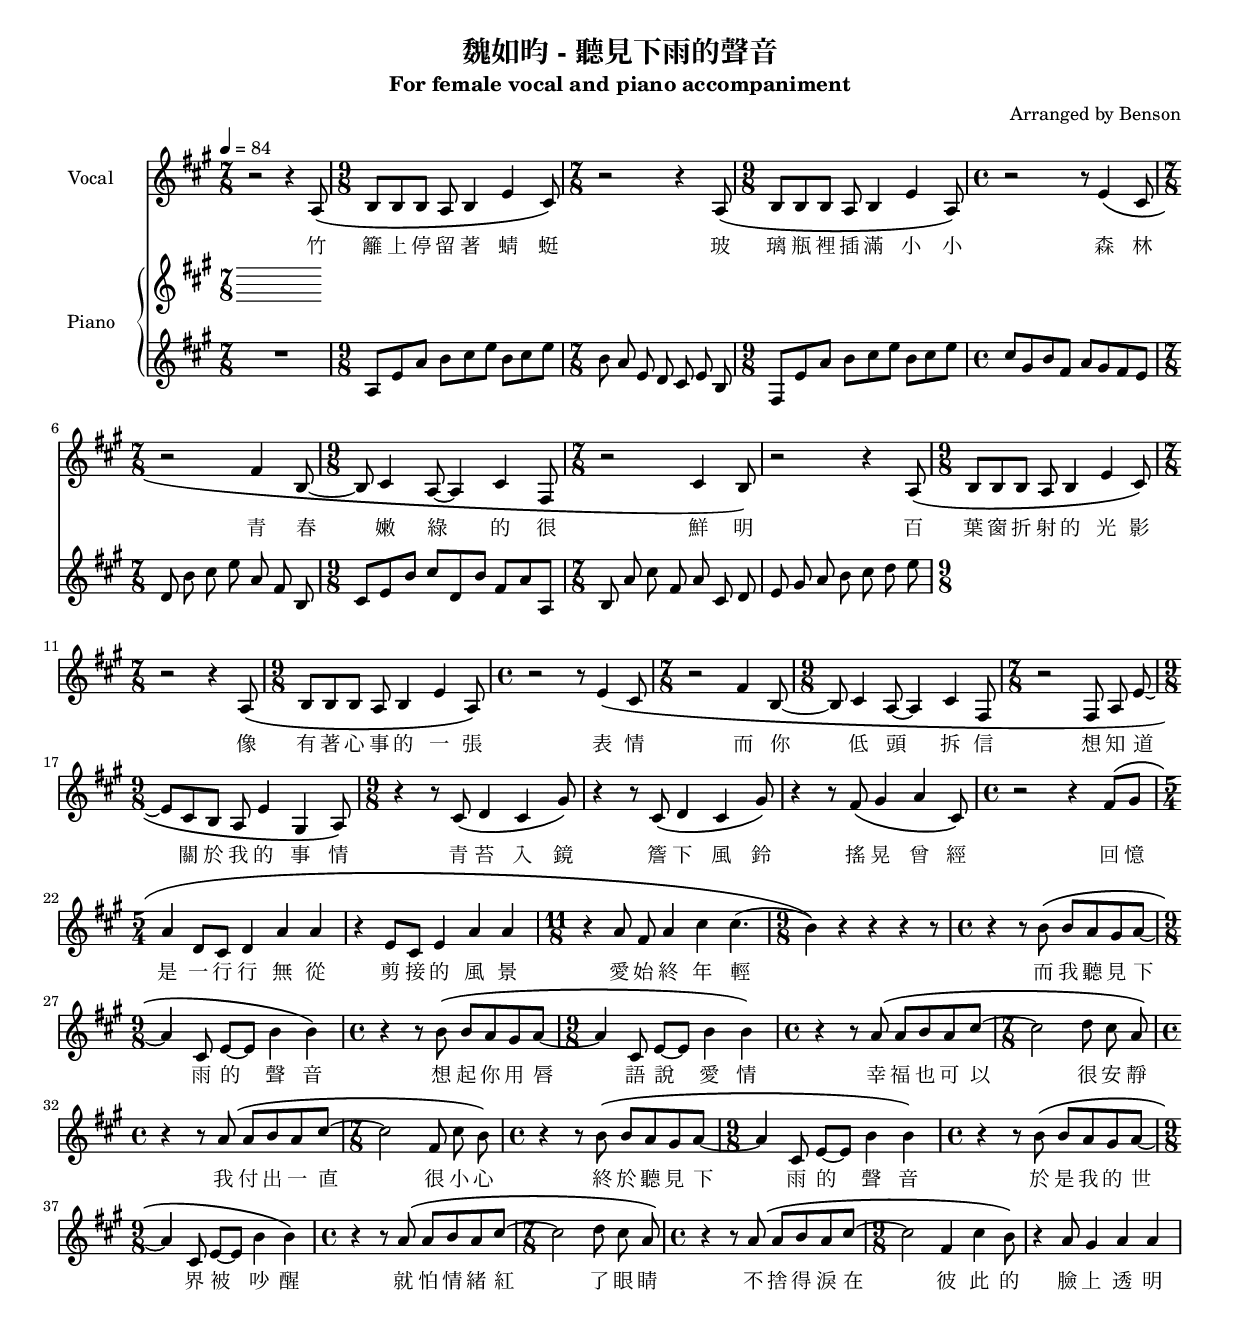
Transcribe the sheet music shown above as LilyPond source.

\version "2.18.2"
\include "articulate.ly"
#(set-global-staff-size 16)

%%%%%%%%%%%%%%%%%%%%%%%%%%%%%%%%%%%%%%%%%%%%%%%%%%%%%%%%%%%%%%%%%%%%%%%%%%%%%%%%%%%%%%%%%%
%%  http://lsr.di.unimi.it/LSR/Item?id=445

%LSR by Jay Anderson.
%modyfied by Simon Albrecht on March 2014.
%=> http://lilypond.1069038.n5.nabble.com/LSR-445-error-td160662.html

#(define (octave-up m t)
 (let* ((octave (1- t))
      (new-note (ly:music-deep-copy m))
      (new-pitch (ly:make-pitch
        octave
        (ly:pitch-notename (ly:music-property m 'pitch))
        (ly:pitch-alteration (ly:music-property m 'pitch)))))
  (set! (ly:music-property new-note 'pitch) new-pitch)
  new-note))

#(define (octavize-chord elements t)
 (cond ((null? elements) elements)
     ((eq? (ly:music-property (car elements) 'name) 'NoteEvent)
       (cons (car elements)
             (cons (octave-up (car elements) t)
                   (octavize-chord (cdr elements) t))))
     (else (cons (car elements) (octavize-chord (cdr elements ) t)))))

#(define (octavize music t)
 (if (eq? (ly:music-property music 'name) 'EventChord)
       (ly:music-set-property! music 'elements (octavize-chord
(ly:music-property music 'elements) t)))
 music)

makeOctaves = #(define-music-function (parser location arg mus) (integer? ly:music?)
 (music-map (lambda (x) (octavize x arg)) (event-chord-wrap! mus)))
%%%%%%%%%%%%%%%%%%%%%%%%%%%%%%%%%%%%%%%%%%%%%%%%%%%%%%%%%%%%%%%%%%%%%%%%%%%%%%%%%%%%%%%%%%

cr = \change Staff = "right"
cl = \change Staff = "left"
rhMark = \markup { 
  \path #0.1 #'((moveto -1 0)(rlineto 0 -1.5)(rlineto 0.5 0))
}

\header {
  title = "魏如昀 - 聽見下雨的聲音"
  subtitle = "For female vocal and piano accompaniment"
  arranger = "Arranged by Benson"
}

melody-verse-one = \relative c' {
	r2 r4
	a8\(
	\time 9/8
	b8 b b a b4 e cis8\)
	\time 7/8
	r2 r4 a8\(
	\time 9/8
	b8 b b a b4 e a,8\)
	\time 4/4
	r2 r8 e'4\( cis8
	\time 7/8
	r2 fis4 b,8~
	\time 9/8
	b8 cis4 a8~ a4 cis fis,8
	\time 7/8
	r2 cis'4 b8\)

	r2 r4 a8\(
	\time 9/8
	b8 b b a b4 e cis8\)
	\time 7/8
	r2 r4 a8\(
	\time 9/8
	b8 b b a b4 e a,8\)
	\time 4/4
	r2 r8 e'4\( cis8
	\time 7/8
	r2 fis4 b,8~
	\time 9/8
	b8 cis4 a8~ a4 cis fis,8
	\time 7/8
	r2 fis8 a e'~
	\time 9/8
	e8 cis b a e'4 gis, a8\)
}

melody-bridge-one = \relative c' {
	\time 9/8
	r4 r8 cis\( d4 cis gis'8\)
	r4 r8 cis,\( d4 cis gis'8\)
	r4 r8 fis\( gis4 a cis,8\)
	\time 4/4
	r2 r4 fis8\( gis
	\time 5/4
	a4 d,8 cis d4 a' a
	r4 e8 cis e4 a a
	\time 11/8
	r4 a8 fis a4 cis cis4.(
	\time 9/8
	b4)\)  r4 r4 r4 r8
}

melody-chorus-one = \relative c'' {
	\time 4/4
	r4 r8 b\( b a gis a~
	\time 9/8
	a4 cis,8 e~ e b'4 b\)
	\time 4/4
	r4 r8 b\( b a gis a~
	\time 9/8
	a4 cis,8 e~ e b'4 b\)
	\time 4/4
	r4 r8 a\( a b a cis~
	\time 7/8
	cis2 d8 cis a\)
	\time 4/4
	r4 r8 a\( a b a cis~
	\time 7/8
	cis2 fis,8 cis' b\)
	\time 4/4
	r4 r8 b\( b a gis a~
	\time 9/8
	a4 cis,8 e~ e b'4 b\)
	\time 4/4
	r4 r8 b\( b a gis a~
	\time 9/8
	a4 cis,8 e~ e b'4 b\)
	\time 4/4
	r4 r8 a\( a b a cis~
	\time 7/8
	cis2 d8 cis a\)
	\time 4/4
	r4 r8 a\( a b a cis~
	\time 9/8
	cis2 fis,4 cis' b8\)
	r4 a8 gis4 a a
}

melody = \relative c' {
	\key a \major
	\time 7/8
  \tempo 4 = 84
  \melody-verse-one
  \melody-bridge-one
  \melody-chorus-one
}

lower-verse-one = \relative c' {

  R2..

  \time 9/8
  a8 e' a b cis e b cis e
  \time 7/8
  b8 a e d cis e b
  \time 9/8
  fis8 e' a b cis e b cis e
  \time 4/4
  cis8 gis b fis a gis fis e
  \time 7/8
  d8 b' cis e a, fis b,
  \time 9/8
  cis8 e b' cis d, b' fis a a,
  \time 7/8
  b8 a' cis fis, a cis, d

  e gis a b cis d e
}

upper = \relative c' {
  \clef treble
  \tempo 4 = 84
  % \time 3/4
  \key a \major
  % \bar "|."
}

lower = \relative c {
  \clef treble
  \time 7/8
  \key a \major
  \lower-verse-one
  % \bar "|."
}

dynamics = {
}

lyricsmain = \lyricmode {
  竹 籬 上 停 留 著 蜻 蜓
  玻 璃 瓶 裡 插 滿 小 小 森 林
  青 春 嫩 綠 的 很 鮮 明
  百 葉 窗 折 射 的 光 影
  像 有 著 心 事 的 一 張 表 情
  而 你 低 頭 拆 信
  想 知 道 關 於 我 的 事 情
  青 苔 入 鏡 簷 下 風 鈴 搖 晃 曾 經
  回 憶 是 一 行 行 無 從
  剪 接 的 風 景 愛 始 終 年 輕
  而 我 聽 見 下 雨 的 聲 音
  想 起 你 用 唇 語 說 愛 情
  幸 福 也 可 以 很 安 靜
  我 付 出 一 直 很 小 心
  終 於 聽 見 下 雨 的 聲 音
  於 是 我 的 世 界 被 吵 醒
  就 怕 情 緒 紅 了 眼 睛
  不 捨 得 淚 在 彼 此 的 臉 上 透 明
  愛 在 過 境 緣 分 不 停 誰 在 擔 心
  窗 台 上 滴 落 的 雨 滴
  輕 敲 著 傷 心 淒 美 而 動 聽
  而 我 聽 見 下 雨 的 聲 音
  想 起 你 用 唇 語 說 愛 情
  熱 戀 的 時 刻 最 任 性
  不 顧 一 切 的 給 約 定
  終 於 聽 見 下 雨 的 聲 音
  於 是 我 的 世 界 被 吵 醒
  發 現 你 始 終 很 靠 近
  默 默 的 陪 在 我身邊 態 度 堅 定
}

\paper {
  page-breaking = #ly:page-turn-breaking
}
\score {
  <<
    \new Staff = "melodystaff" <<
      \set Staff.midiInstrument = #"electric guitar (clean)"
      \set Staff.instrumentName = #"Vocal"
      \set Staff.midiMinimumVolume = #0.7
      \set Staff.midiMaximumVolume = #0.8
      \new Voice = "melody" {
        \melody
      }
      \context Lyrics = "lyrics" { \lyricsto "melody" { \lyricsmain } }
    >>
    \new PianoStaff <<
      \set PianoStaff.instrumentName = #"Piano"
      \new Staff = "right" {
        \set Staff.midiInstrument = #"acoustic grand"
        \set Staff.midiMinimumVolume = #0.9
        \set Staff.midiMaximumVolume = #1
        \upper
      }
      \new Dynamics = "Dynamics_pf" \dynamics
      \new Staff = "left" {
        \set Staff.midiInstrument = #"acoustic grand"
        \set Staff.midiMinimumVolume = #0.9
        \set Staff.midiMaximumVolume = #1
        \lower
      }
    >>
  >>
  \layout {
    \context {
      % add the RemoveEmptyStaffContext that erases rest-only staves
      \Staff \RemoveEmptyStaves
    }
    \context {
      % add the RemoveEmptyStaffContext that erases rest-only staves
      % \Dynamics \RemoveEmptyStaves
    }
    \context {
      \Score
      % Remove all-rest staves also in the first system
      \override VerticalAxisGroup.remove-first = ##t
      % If only one non-empty staff in a system exists, still print the starting bar
      \override SystemStartBar.collapse-height = #1
    }
    \context {
      \ChordNames
      \override ChordName #'font-size = #-3
    }
  }
  \midi {
    \context {
      \ChordNameVoice \remove Note_performer
    }
  }
}

\book {
\bookOutputSuffix "no-vocal"
\score {
  <<
    \new PianoStaff <<
      \set PianoStaff.instrumentName = #"Piano"
      \new Staff = "right" {
        \set Staff.midiInstrument = #"acoustic grand"
        \set Staff.midiMinimumVolume = #0.3
        \set Staff.midiMaximumVolume = #0.7
        \upper
      }
      \new Dynamics = "Dynamics_pf" \dynamics
      \new Staff = "left" {
        \set Staff.midiInstrument = #"acoustic grand"
        \set Staff.midiMinimumVolume = #0.3
        \set Staff.midiMaximumVolume = #0.7
        \lower
      }
    >>
  >>
  \midi {
    \context {
      \ChordNameVoice \remove Note_performer
    }
  }
}
}
